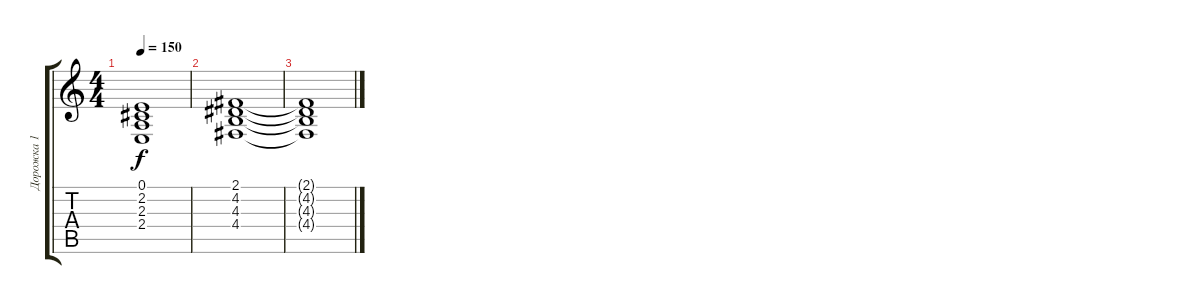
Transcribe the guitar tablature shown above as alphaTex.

\track ("Дорожка 1" "Дорожка 1") {instrument stringensemble1}
\staff {score tabs}
\tuning (E4 B3 G3 D3 A2 E2) {hide}
\ts (4 4)
\tempo 150
\clef g2
\ks c
(0.1{t} 2.2{t} 2.3{t} 2.4{t}).1{dy f volume 0} |
(2.1 4.2 4.3 4.4).1{volume 0} |
(2.1{t} 4.2{t} 4.3{t} 4.4{t}).1
